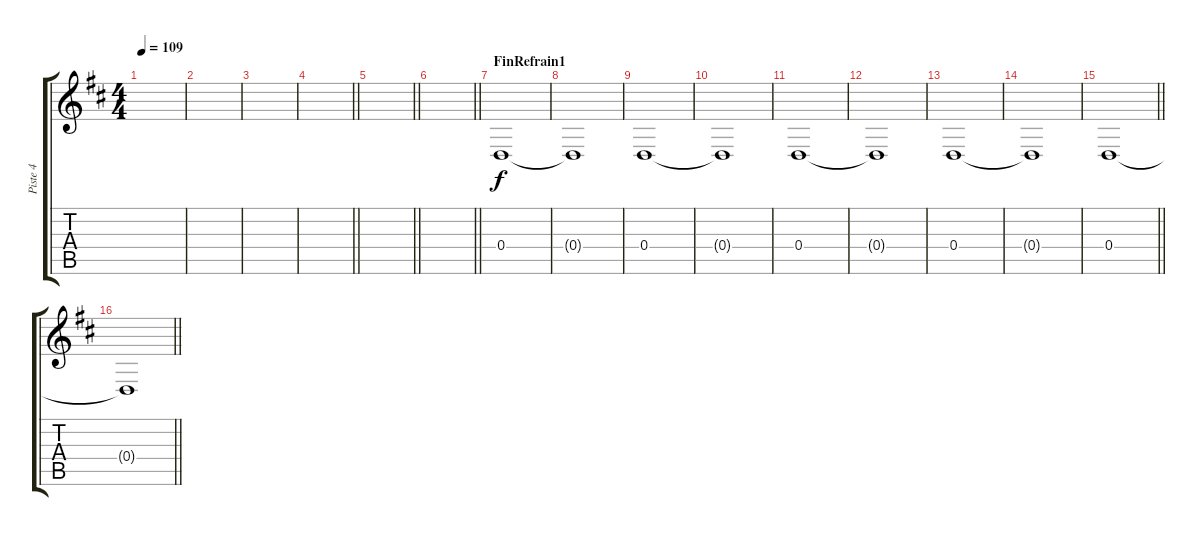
\track ("Piste 4" "Piste 4") {instrument seashore}
\staff {score tabs}
\tuning (E4 B3 G3 D3 A2 E2) {hide}
\ts (4 4)
\tempo 109
\clef g2
\ks d
|
|
|
\barLineRight lightlight
|
\barLineRight lightlight
|
\barLineRight lightlight
|
\section ("" "FinRefrain1")
0.4.1 |
0.4{t}.1 |
0.4.1 |
0.4{t}.1 |
0.4.1 |
0.4{t}.1 |
0.4.1 |
0.4{t}.1 |
\barLineRight lightlight
0.4.1 |
\barLineRight lightlight
0.4{t}.1
